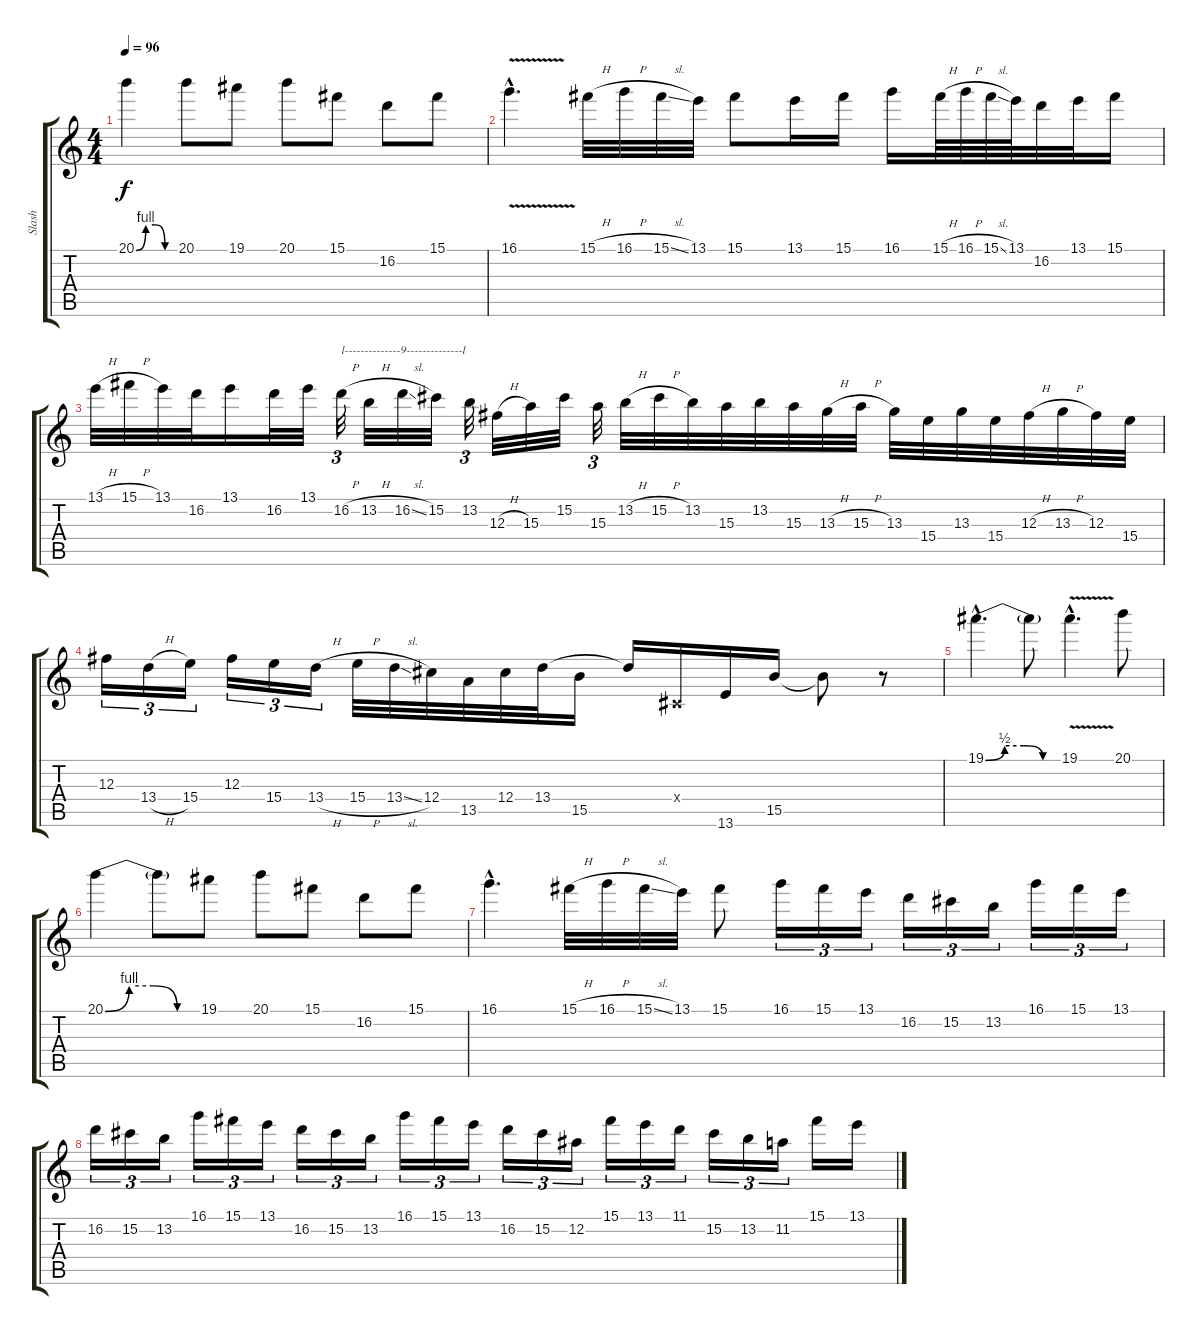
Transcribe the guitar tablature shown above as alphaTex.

\track ("Slash " "Slash ") {instrument electricguitarjazz}
\staff {score tabs}
\tuning (Eb4 Bb3 Gb3 Db3 Ab2 Eb2) {hide}
\ts (4 4)
\tempo 96
\clef g2
\ks c
20.1{be (custom 0 0 15 4 30 4 45 0 60 0)}.4{dy f} 20.1.8 19.1.8 20.1.8 15.1.8 16.2.8 15.1.8 |
16.1{v hac}.4{d} 15.1{h}.32 16.1{h}.32 15.1{sl}.32 13.1.32 15.1.8 13.1.16 15.1.16 16.1.16 15.1{h}.64 16.1{h}.64 15.1{sl}.64 13.1.64 16.2.32 13.1.32 15.1.16 |
13.1{h}.32 15.1{h}.32 13.1.32 16.2.32 13.1.16 16.2.32 13.1.32 16.2{h}.32{tu (3 2) txt "l--------------9--------------l"} 13.2{h}.32 16.2{sl}.32 15.2.32 13.2.32{tu (3 2)} 12.3{h}.32 15.3.32 15.2.32 15.3.32{tu (3 2)} 13.2{h}.32 15.2{h}.32 13.2.32 15.3.32 13.2.32 15.3.32 13.3{h}.32 15.3{h}.32 13.3.32 15.4.32 13.3.32 15.4.32 12.3{h}.32 13.3{h}.32 12.3.32 15.4.32 |
12.3.16{tu (3 2)} 13.4{h}.16{tu (3 2)} 15.4.16{tu (3 2)} 12.3.16{tu (3 2)} 15.4.16{tu (3 2)} 13.4{h}.16{tu (3 2)} 15.4{h}.32 13.4{sl}.32 12.4.32 13.5.32 12.4.32 13.4.32 15.5.16 13.4{t}.16 0.4{x}.16 13.6.16 15.5.16 15.5{t}.8 r.8 |
19.1{be (custom 0 0 15 2 30 2 45 0 60 0) hac}.4{d} 19.1{t}.8 19.1{v hac}.4{d} 20.1.8 |
20.1{be (custom 0 0 15 4 30 4 45 0 60 0)}.4 20.1{t}.8 19.1.8 20.1.8 15.1.8 16.2.8 15.1.8 |
16.1{hac}.4{d} 15.1{h}.32 16.1{h}.32 15.1{sl}.32 13.1.32 15.1.8 16.1.16{tu (3 2)} 15.1.16{tu (3 2)} 13.1.16{tu (3 2)} 16.2.16{tu (3 2)} 15.2.16{tu (3 2)} 13.2.16{tu (3 2)} 16.1.16{tu (3 2)} 15.1.16{tu (3 2)} 13.1.16{tu (3 2)} |
16.2.16{tu (3 2)} 15.2.16{tu (3 2)} 13.2.16{tu (3 2)} 16.1.16{tu (3 2)} 15.1.16{tu (3 2)} 13.1.16{tu (3 2)} 16.2.16{tu (3 2)} 15.2.16{tu (3 2)} 13.2.16{tu (3 2)} 16.1.16{tu (3 2)} 15.1.16{tu (3 2)} 13.1.16{tu (3 2)} 16.2.16{tu (3 2)} 15.2.16{tu (3 2)} 12.2.16{tu (3 2)} 15.1.16{tu (3 2)} 13.1.16{tu (3 2)} 11.1.16{tu (3 2)} 15.2.16{tu (3 2)} 13.2.16{tu (3 2)} 11.2.16{tu (3 2)} 15.1.16 13.1.16
